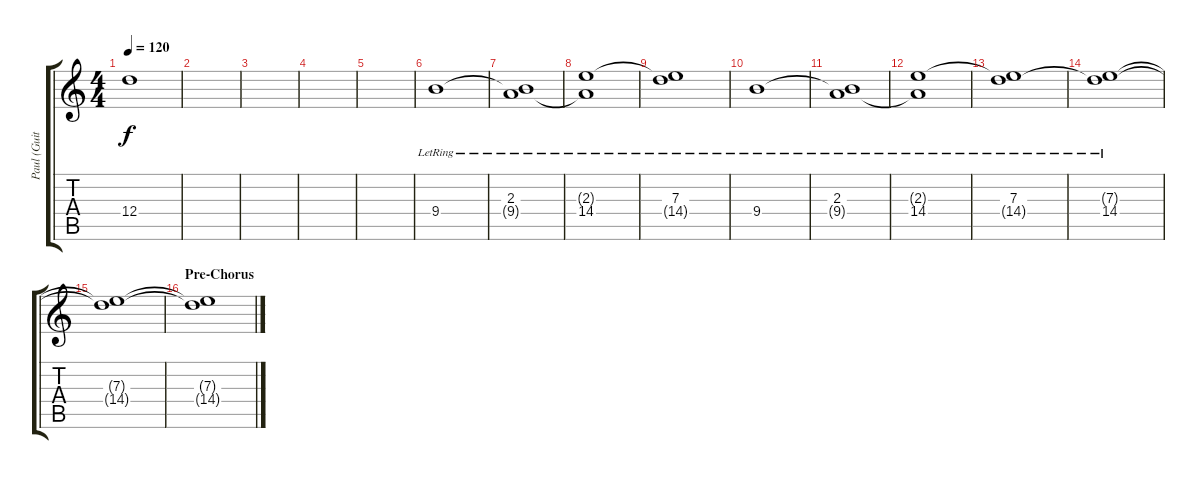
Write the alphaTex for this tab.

\track ("Paul (Guitar FX)" "Paul (Guit") {instrument overdrivenguitar}
\staff {score tabs}
\tuning (E4 B3 G3 D3 A2 E2) {hide}
\ts (4 4)
\tempo 120
\clef g2
\ks c
12.4{t}.1{dy f} |
|
|
|
|
9.4{lr}.1{volume 7} |
(2.3{lr} 9.4{t}).1 |
(2.3{t} 14.4{lr}).1 |
(7.3{lr} 14.4{t}).1 |
9.4{lr}.1 |
(2.3{lr} 9.4{t}).1 |
(2.3{t} 14.4{lr}).1 |
(7.3{lr} 14.4{t}).1 |
(7.3{t} 14.4{lr}).1 |
(7.3{t} 14.4{t}).1 |
\section ("" "Pre-Chorus")
(7.3{t} 14.4{t}).1
